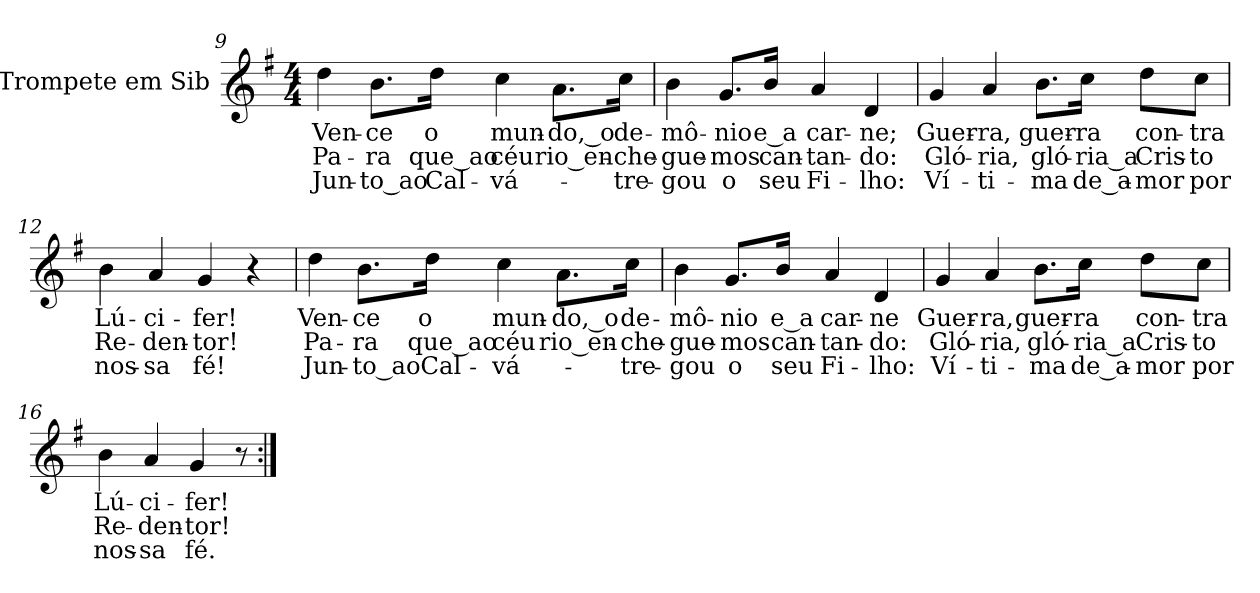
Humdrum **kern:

**kern	**text	**text	**text
*part1	*part1	*part1	*part1
*staff1	*staff1	*staff1	*staff1
*I"Trompete em Sib	*	*	*
*I'Tpte.	*	*	*
*clefG2	*	*	*
*ITrd1c2	*	*	*
*k[b-]	*	*	*
*F:	*	*	*
*M4/4	*	*	*
=9	=9	=9	=9
!	!LO:LY:b:color=#000000	!LO:LY:b:color=#000000	!LO:LY:b:color=#000000
4cci\	Ven-	Pa-	Jun-
!	!LO:LY:b:color=#000000	!LO:LY:b:color=#000000	!LO:LY:b:color=#000000
8.ai\L	-ce	-ra	-to_ao
!	!LO:LY:b:color=#000000	!LO:LY:b:color=#000000	!LO:LY:b:color=#000000
16cci\Jk	o	que_ao	Cal-
!	!LO:LY:b:color=#000000	!LO:LY:b:color=#000000	!LO:LY:b:color=#000000
4b-i\	mun-	céu	-vá-
!	!LO:LY:b:color=#000000	!LO:LY:b:color=#000000	!
8.gi\L	-do,_o	-rio_en-	.
!	!LO:LY:b:color=#000000	!LO:LY:b:color=#000000	!LO:LY:b:color=#000000
16b-i\Jk	de-	che-	-tre-
!!LO:LB:g=z
=10	=10	=10	=10
!	!LO:LY:b:color=#000000	!LO:LY:b:color=#000000	!LO:LY:b:color=#000000
4ai\	-mô-	-gue-	-gou
!	!LO:LY:b:color=#000000	!LO:LY:b:color=#000000	!LO:LY:b:color=#000000
8.fi/L	-nio	-mos	o
!	!LO:LY:b:color=#000000	!LO:LY:b:color=#000000	!LO:LY:b:color=#000000
16ai/Jk	e_a	can-	seu
!	!LO:LY:b:color=#000000	!LO:LY:b:color=#000000	!LO:LY:b:color=#000000
4gi/	car-	-tan-	Fi-
!	!LO:LY:b:color=#000000	!LO:LY:b:color=#000000	!LO:LY:b:color=#000000
4ci/	-ne;	-do:	-lho:
=11	=11	=11	=11
!	!LO:LY:b:color=#000000	!LO:LY:b:color=#000000	!LO:LY:b:color=#000000
4fi/	Guer-	Gló-	Ví-
!	!LO:LY:b:color=#000000	!LO:LY:b:color=#000000	!LO:LY:b:color=#000000
4gi/	-ra,	-ria,	-ti-
!	!LO:LY:b:color=#000000	!LO:LY:b:color=#000000	!LO:LY:b:color=#000000
8.ai\L	guer-	gló-	-ma
!	!LO:LY:b:color=#000000	!LO:LY:b:color=#000000	!LO:LY:b:color=#000000
16b-i\Jk	-ra	-ria_a	de_a-
!	!LO:LY:b:color=#000000	!LO:LY:b:color=#000000	!LO:LY:b:color=#000000
8cci\L	con-	Cris-	-mor
!	!LO:LY:b:color=#000000	!LO:LY:b:color=#000000	!LO:LY:b:color=#000000
8b-i\J	-tra	-to	por
=12	=12	=12	=12
!	!LO:LY:b:color=#000000	!LO:LY:b:color=#000000	!LO:LY:b:color=#000000
4ai\	Lú-	Re-	nos-
!	!LO:LY:b:color=#000000	!LO:LY:b:color=#000000	!LO:LY:b:color=#000000
4gi/	-ci-	-den-	-sa
!	!LO:LY:b:color=#000000	!LO:LY:b:color=#000000	!LO:LY:b:color=#000000
4fi/	-fer!	-tor!	fé!
4r	.	.	.
=13	=13	=13	=13
!	!LO:LY:b:color=#000000	!LO:LY:b:color=#000000	!LO:LY:b:color=#000000
4cci\	Ven-	Pa-	Jun-
!	!LO:LY:b:color=#000000	!LO:LY:b:color=#000000	!LO:LY:b:color=#000000
8.ai\L	-ce	-ra	-to_ao
!	!LO:LY:b:color=#000000	!LO:LY:b:color=#000000	!LO:LY:b:color=#000000
16cci\Jk	o	que_ao	Cal-
!	!LO:LY:b:color=#000000	!LO:LY:b:color=#000000	!LO:LY:b:color=#000000
4b-i\	mun-	céu	-vá-
!	!LO:LY:b:color=#000000	!LO:LY:b:color=#000000	!
8.gi\L	-do,_o	-rio_en-	.
!	!LO:LY:b:color=#000000	!LO:LY:b:color=#000000	!LO:LY:b:color=#000000
16b-i\Jk	de-	che-	-tre-
!!LO:LB:g=z
=14	=14	=14	=14
!	!LO:LY:b:color=#000000	!LO:LY:b:color=#000000	!LO:LY:b:color=#000000
4ai\	-mô-	-gue-	-gou
!	!LO:LY:b:color=#000000	!LO:LY:b:color=#000000	!LO:LY:b:color=#000000
8.fi/L	-nio	-mos	o
!	!LO:LY:b:color=#000000	!LO:LY:b:color=#000000	!LO:LY:b:color=#000000
16ai/Jk	e_a	can-	seu
!	!LO:LY:b:color=#000000	!LO:LY:b:color=#000000	!LO:LY:b:color=#000000
4gi/	car-	-tan-	Fi-
!	!LO:LY:b:color=#000000	!LO:LY:b:color=#000000	!LO:LY:b:color=#000000
4ci/	-ne	-do:	-lho:
=15	=15	=15	=15
!	!LO:LY:b:color=#000000	!LO:LY:b:color=#000000	!LO:LY:b:color=#000000
4fi/	Guer-	Gló-	Ví-
!	!LO:LY:b:color=#000000	!LO:LY:b:color=#000000	!LO:LY:b:color=#000000
4gi/	-ra,	-ria,	-ti-
!	!LO:LY:b:color=#000000	!LO:LY:b:color=#000000	!LO:LY:b:color=#000000
8.ai\L	guer-	gló-	-ma
!	!LO:LY:b:color=#000000	!LO:LY:b:color=#000000	!LO:LY:b:color=#000000
16b-i\Jk	-ra	-ria_a	de_a-
!	!LO:LY:b:color=#000000	!LO:LY:b:color=#000000	!LO:LY:b:color=#000000
8cci\L	con-	Cris-	-mor
!	!LO:LY:b:color=#000000	!LO:LY:b:color=#000000	!LO:LY:b:color=#000000
8b-i\J	-tra	-to	por
=16	=16	=16	=16
!	!LO:LY:b:color=#000000	!LO:LY:b:color=#000000	!LO:LY:b:color=#000000
4ai\	Lú-	Re-	nos-
!	!LO:LY:b:color=#000000	!LO:LY:b:color=#000000	!LO:LY:b:color=#000000
4gi/	-ci-	-den-	-sa
!	!LO:LY:b:color=#000000	!LO:LY:b:color=#000000	!LO:LY:b:color=#000000
4fi/	-fer!	-tor!	fé.
8r	.	.	.
=:|!	=:|!	=:|!	=:|!
*-	*-	*-	*-
